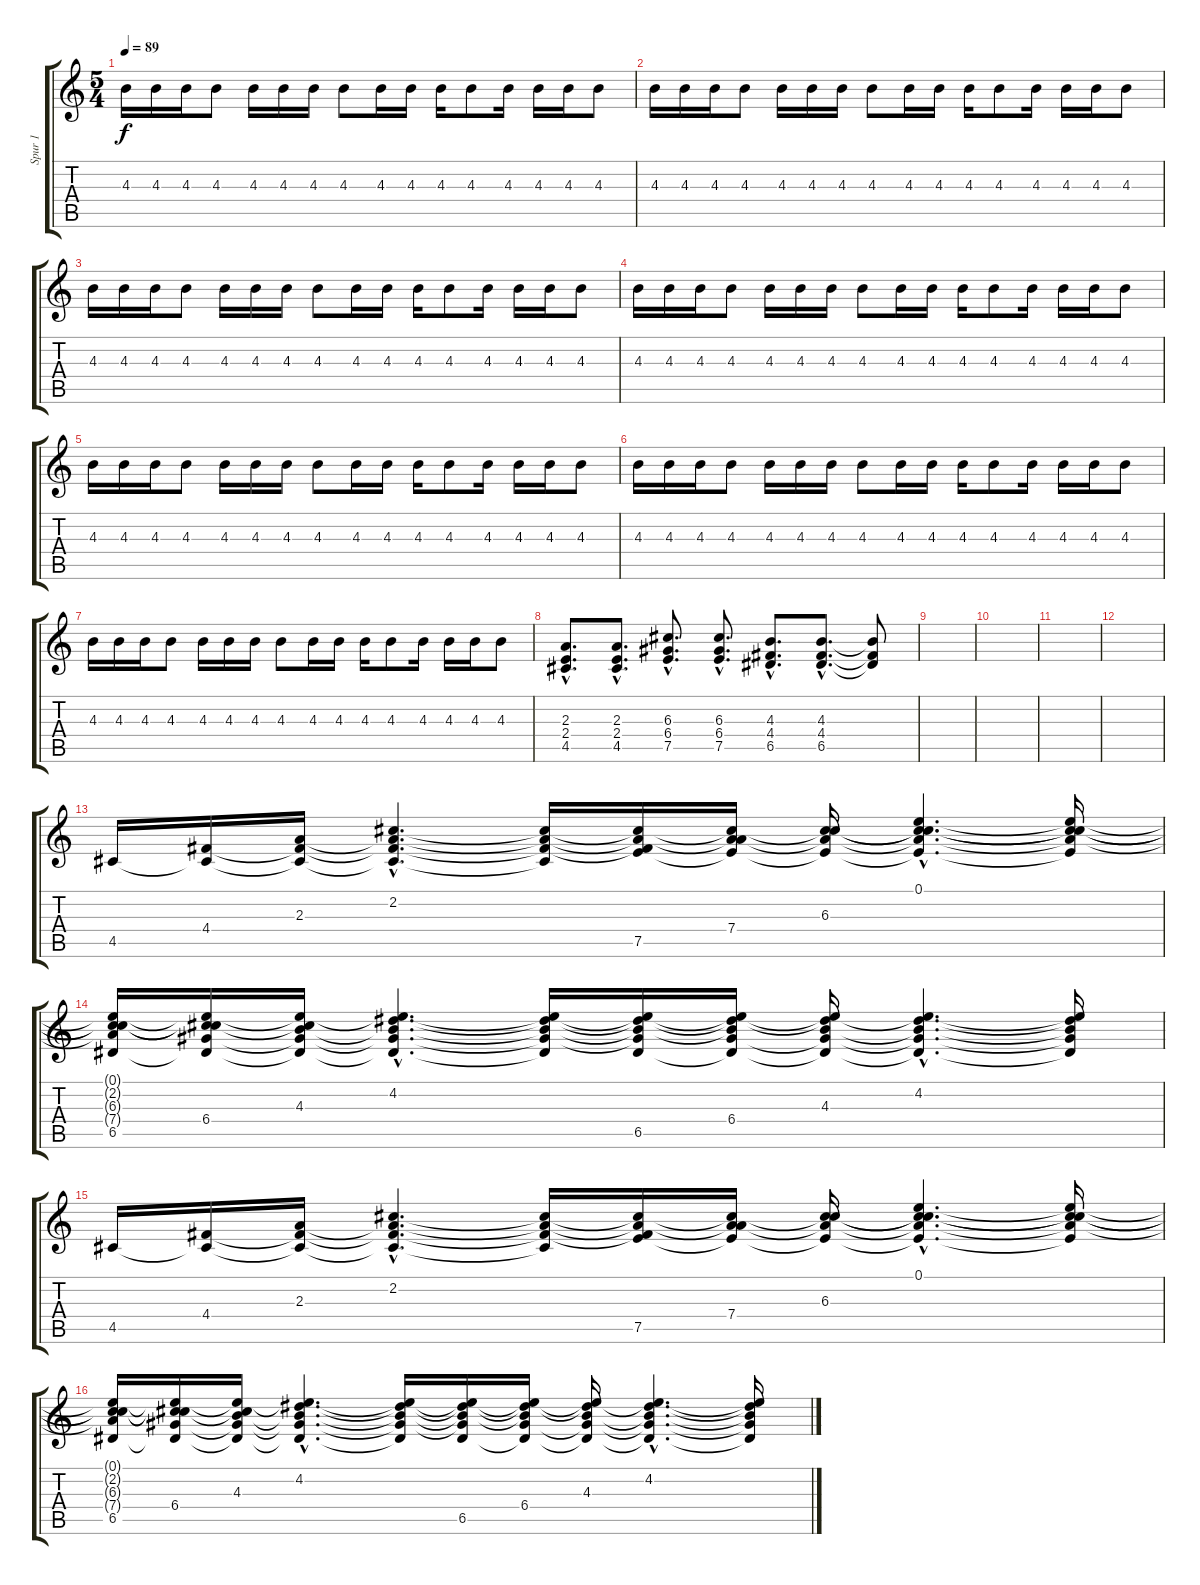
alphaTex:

\track ("Spur 1" "Spur 1") {instrument electricguitarjazz}
\staff {score tabs}
\tuning (E4 B3 G3 D3 A2 E2) {hide}
\ts (5 4)
\tempo 89
\clef g2
\ks c
4.3.16{dy f} 4.3.16 4.3.16 4.3.8 4.3.16 4.3.16 4.3.16 4.3.8 4.3.16 4.3.16 4.3.16 4.3.8 4.3.16 4.3.16 4.3.16 4.3.8 |
4.3.16 4.3.16 4.3.16 4.3.8 4.3.16 4.3.16 4.3.16 4.3.8 4.3.16 4.3.16 4.3.16 4.3.8 4.3.16 4.3.16 4.3.16 4.3.8 |
4.3.16 4.3.16 4.3.16 4.3.8 4.3.16 4.3.16 4.3.16 4.3.8 4.3.16 4.3.16 4.3.16 4.3.8 4.3.16 4.3.16 4.3.16 4.3.8 |
4.3.16 4.3.16 4.3.16 4.3.8 4.3.16 4.3.16 4.3.16 4.3.8 4.3.16 4.3.16 4.3.16 4.3.8 4.3.16 4.3.16 4.3.16 4.3.8 |
4.3.16 4.3.16 4.3.16 4.3.8 4.3.16 4.3.16 4.3.16 4.3.8 4.3.16 4.3.16 4.3.16 4.3.8 4.3.16 4.3.16 4.3.16 4.3.8 |
4.3.16 4.3.16 4.3.16 4.3.8 4.3.16 4.3.16 4.3.16 4.3.8 4.3.16 4.3.16 4.3.16 4.3.8 4.3.16 4.3.16 4.3.16 4.3.8 |
4.3.16 4.3.16 4.3.16 4.3.8 4.3.16 4.3.16 4.3.16 4.3.8 4.3.16 4.3.16 4.3.16 4.3.8 4.3.16 4.3.16 4.3.16 4.3.8 |
(2.3{hac} 2.4{hac} 4.5{hac}).8{d} (2.3{hac} 2.4{hac} 4.5{hac}).8{d} (6.3{hac} 6.4{hac} 7.5{hac}).8{d} (6.3{hac} 6.4{hac} 7.5{hac}).8{d} (4.3{hac} 4.4{hac} 6.5{hac}).8{d} (4.3{hac} 4.4{hac} 6.5{hac}).8{d} (4.3{t} 4.4{t} 6.5{t}).8 |
|
|
|
|
4.5.16 (4.4 4.5{t}).16 (2.3 4.4{t} 4.5{t}).16 (2.2{hac} 2.3{hac t} 4.4{hac t} 4.5{hac t}).4{d} (2.2{t} 2.3{t} 4.4{t} 4.5{t}).16 (2.2{t} 2.3{t} 4.4{t} 7.5).16 (2.2{t} 2.3{t} 7.4 7.5{t}).16 (2.2{t} 6.3 7.4{t} 7.5{t}).16 (0.1{hac} 2.2{hac t} 6.3{hac t} 7.4{hac t} 7.5{hac t}).4{d} (0.1{t} 2.2{t} 6.3{t} 7.4{t} 7.5{t}).16 |
(0.1{t} 2.2{t} 6.3{t} 7.4{t} 6.5).16 (0.1{t} 2.2{t} 6.3{t} 6.4 6.5{t}).16 (0.1{t} 2.2{t} 4.3 6.4{t} 6.5{t}).16 (0.1{hac t} 4.2{hac} 4.3{hac t} 6.4{hac t} 6.5{hac t}).4{d} (0.1{t} 4.2{t} 4.3{t} 6.4{t} 6.5{t}).16 (0.1{t} 4.2{t} 4.3{t} 6.4{t} 6.5).16 (0.1{t} 4.2{t} 4.3{t} 6.4 6.5{t}).16 (0.1{t} 4.2{t} 4.3 6.4{t} 6.5{t}).16 (0.1{hac t} 4.2{hac} 4.3{hac t} 6.4{hac t} 6.5{hac t}).4{d} (0.1{t} 4.2{t} 4.3{t} 6.4{t} 6.5{t}).16 |
4.5.16 (4.4 4.5{t}).16 (2.3 4.4{t} 4.5{t}).16 (2.2{hac} 2.3{hac t} 4.4{hac t} 4.5{hac t}).4{d} (2.2{t} 2.3{t} 4.4{t} 4.5{t}).16 (2.2{t} 2.3{t} 4.4{t} 7.5).16 (2.2{t} 2.3{t} 7.4 7.5{t}).16 (2.2{t} 6.3 7.4{t} 7.5{t}).16 (0.1{hac} 2.2{hac t} 6.3{hac t} 7.4{hac t} 7.5{hac t}).4{d} (0.1{t} 2.2{t} 6.3{t} 7.4{t} 7.5{t}).16 |
(0.1{t} 2.2{t} 6.3{t} 7.4{t} 6.5).16 (0.1{t} 2.2{t} 6.3{t} 6.4 6.5{t}).16 (0.1{t} 2.2{t} 4.3 6.4{t} 6.5{t}).16 (0.1{hac t} 4.2{hac} 4.3{hac t} 6.4{hac t} 6.5{hac t}).4{d} (0.1{t} 4.2{t} 4.3{t} 6.4{t} 6.5{t}).16 (0.1{t} 4.2{t} 4.3{t} 6.4{t} 6.5).16 (0.1{t} 4.2{t} 4.3{t} 6.4 6.5{t}).16 (0.1{t} 4.2{t} 4.3 6.4{t} 6.5{t}).16 (0.1{hac t} 4.2{hac} 4.3{hac t} 6.4{hac t} 6.5{hac t}).4{d} (0.1{t} 4.2{t} 4.3{t} 6.4{t} 6.5{t}).16
